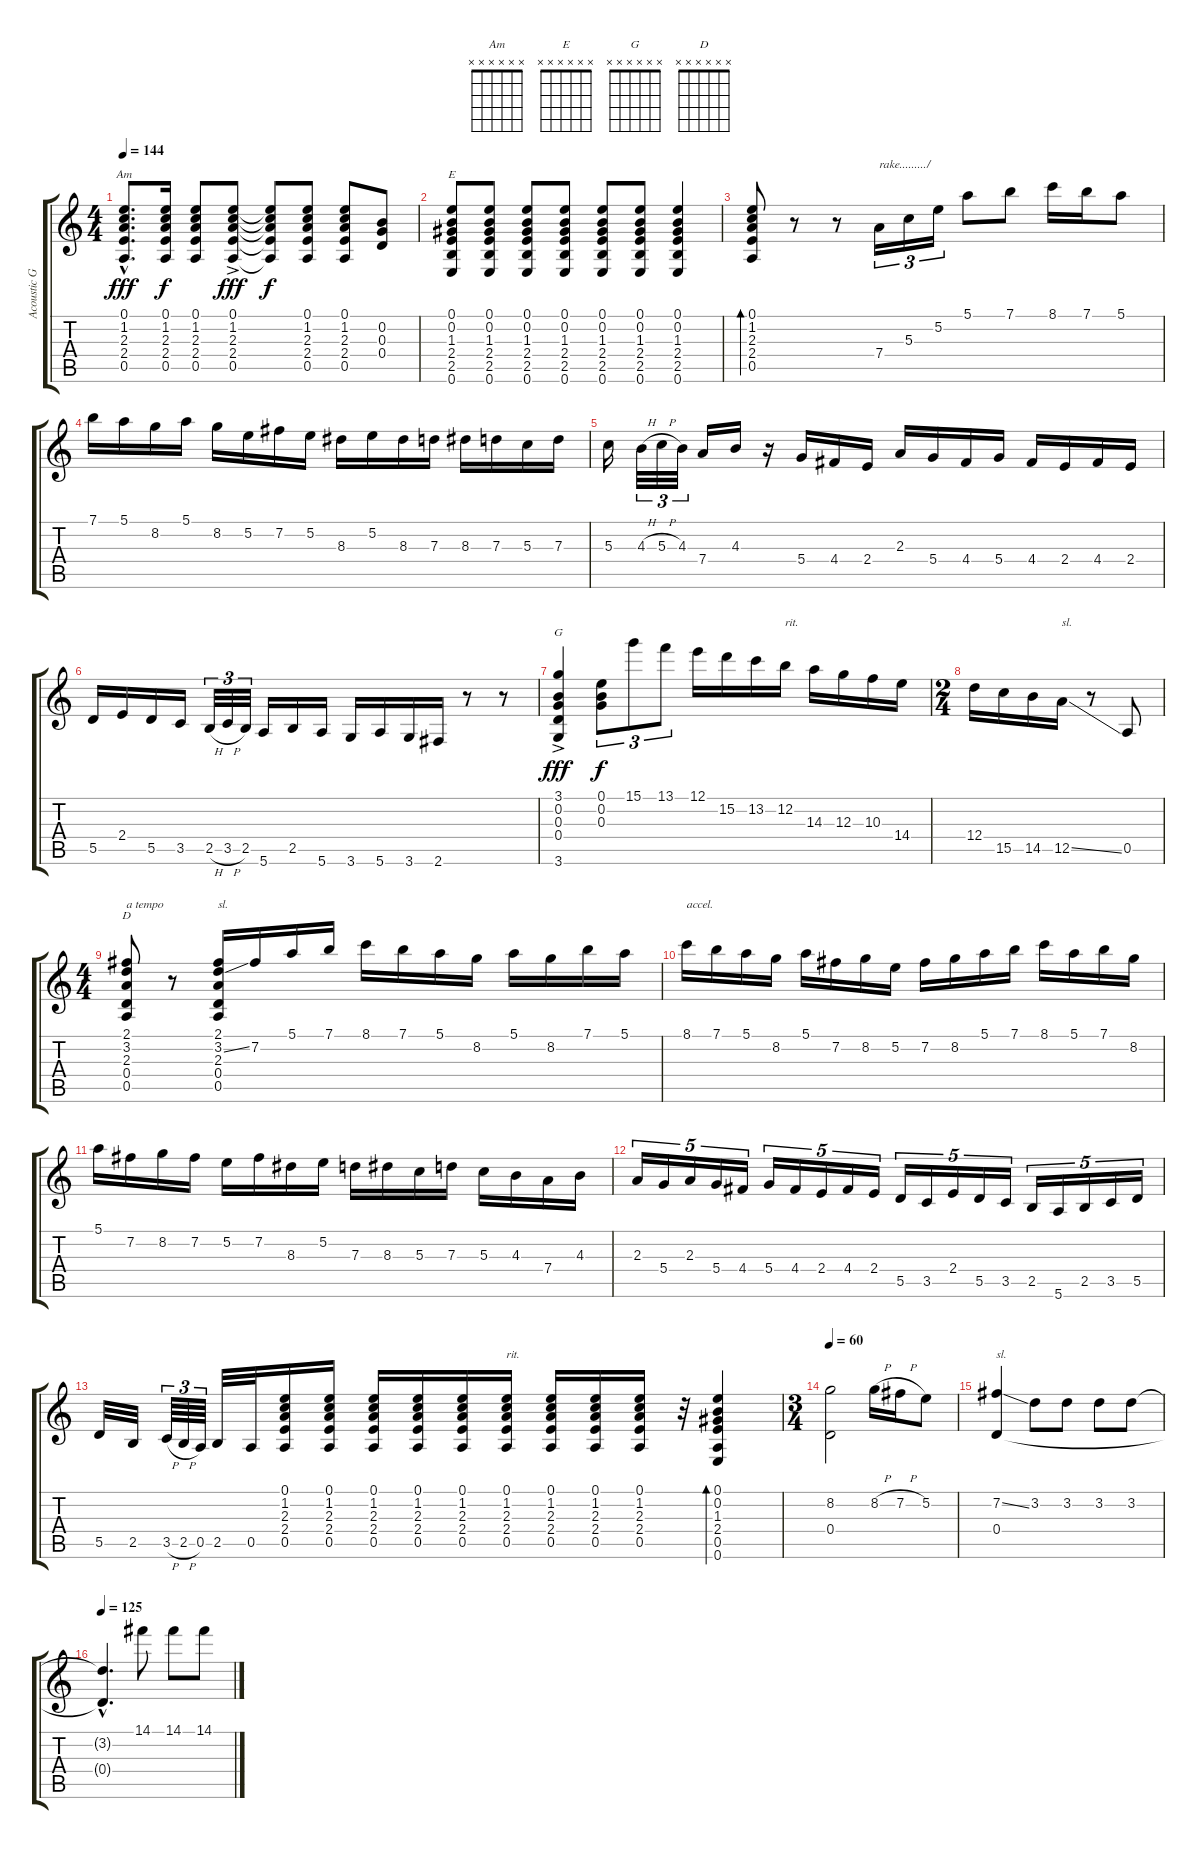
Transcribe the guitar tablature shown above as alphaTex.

\track ("Acoustic Guitar 1" "Acoustic G") {instrument acousticguitarsteel}
\staff {score tabs}
\tuning (E4 B3 G3 D3 A2 E2) {hide}
\chord ("Am" x x x x x x) {firstfret 0}
\chord ("E" x x x x x x) {firstfret 0}
\chord ("G" x x x x x x) {firstfret 0}
\chord ("D" x x x x x x) {firstfret 0}
\ts (4 4)
\tempo 144
\clef g2
\ks c
(0.1{hac} 1.2{hac} 2.3{hac} 2.4{hac} 0.5{hac}).8{d ch "Am" dy fff} (0.1 1.2 2.3 2.4 0.5).16{dy f} (0.1 1.2 2.3 2.4 0.5).8 (0.1 1.2 2.3{ac} 2.4 0.5).8{dy fff} (0.1{t} 1.2{t} 2.3{t} 2.4{t} 0.5{t}).8{dy f} (0.1 1.2 2.3 2.4 0.5).8 (0.1 1.2 2.3 2.4 0.5).8 (0.2 0.3 0.4).8 |
(0.1 0.2 1.3 2.4 2.5 0.6).8{ch "E"} (0.1 0.2 1.3 2.4 2.5 0.6).8 (0.1 0.2 1.3 2.4 2.5 0.6).8 (0.1 0.2 1.3 2.4 2.5 0.6).8 (0.1 0.2 1.3 2.4 2.5 0.6).8 (0.1 0.2 1.3 2.4 2.5 0.6).8 (0.1 0.2 1.3 2.4 2.5 0.6).4 |
(0.1 1.2 2.3 2.4 0.5).8{bd 480} r.8 r.8 7.4.16{tu (3 2) txt "rake........./"} 5.3.16{tu (3 2)} 5.2.16{tu (3 2)} 5.1.8 7.1.8 8.1.16 7.1.16 5.1.8 |
7.1.16 5.1.16 8.2.16 5.1.16 8.2.16 5.2.16 7.2.16 5.2.16 8.3.16 5.2.16 8.3.16 7.3.16 8.3.16 7.3.16 5.3.16 7.3.16 |
5.3.16 4.3{h}.32{tu (3 2)} 5.3{h}.32{tu (3 2)} 4.3.32{tu (3 2)} 7.4.16 4.3.16 r.16 5.4.16 4.4.16 2.4.16 2.3.16 5.4.16 4.4.16 5.4.16 4.4.16 2.4.16 4.4.16 2.4.16 |
5.5.16 2.4.16 5.5.16 3.5.16 2.5{h}.32{tu (3 2)} 3.5{h}.32{tu (3 2)} 2.5.32{tu (3 2)} 5.6.16 2.5.16 5.6.16 3.6.16 5.6.16 3.6.16 2.6.16 r.8 r.8 |
(3.1 0.2 0.3 0.4 3.6{ac}).4{ch "G" dy fff} (0.1 0.2 0.3).8{tu (3 2) dy f} 15.1.8{tu (3 2)} 13.1.8{tu (3 2)} 12.1.16 15.2.16 13.2.16 12.2.16{txt "rit."} 14.3.16 12.3.16 10.3.16 14.4.16 |
\ts (2 4)
12.4.16 15.5.16 14.5.16 12.5{ss}.16{txt "sl."} r.8 0.5.8 |
\ts (4 4)
(2.1 3.2 2.3 0.4 0.5).8{ch "D" txt "a tempo"} r.8 (2.1 3.2{ss} 2.3 0.4 0.5).16{txt "sl."} 7.2.16 5.1.16 7.1.16 8.1.16 7.1.16 5.1.16 8.2.16 5.1.16 8.2.16 7.1.16 5.1.16 |
8.1.16{txt "accel."} 7.1.16 5.1.16 8.2.16 5.1.16 7.2.16 8.2.16 5.2.16 7.2.16 8.2.16 5.1.16 7.1.16 8.1.16 5.1.16 7.1.16 8.2.16 |
5.1.16 7.2.16 8.2.16 7.2.16 5.2.16 7.2.16 8.3.16 5.2.16 7.3.16 8.3.16 5.3.16 7.3.16 5.3.16 4.3.16 7.4.16 4.3.16 |
2.3.16{tu (5 4)} 5.4.16{tu (5 4)} 2.3.16{tu (5 4)} 5.4.16{tu (5 4)} 4.4.16{tu (5 4)} 5.4.16{tu (5 4)} 4.4.16{tu (5 4)} 2.4.16{tu (5 4)} 4.4.16{tu (5 4)} 2.4.16{tu (5 4)} 5.5.16{tu (5 4)} 3.5.16{tu (5 4)} 2.4.16{tu (5 4)} 5.5.16{tu (5 4)} 3.5.16{tu (5 4)} 2.5.16{tu (5 4)} 5.6.16{tu (5 4)} 2.5.16{tu (5 4)} 3.5.16{tu (5 4)} 5.5.16{tu (5 4)} |
5.5.32 2.5.32 3.5{h}.64{tu (3 2)} 2.5{h}.64{tu (3 2)} 0.5.64{tu (3 2)} 2.5.32 0.5.32 (0.1 1.2 2.3 2.4 0.5).16 (0.1 1.2 2.3 2.4 0.5).16 (0.1 1.2 2.3 2.4 0.5).16 (0.1 1.2 2.3 2.4 0.5).16 (0.1 1.2 2.3 2.4 0.5).16 (0.1 1.2 2.3 2.4 0.5).16{txt "rit."} (0.1 1.2 2.3 2.4 0.5).16 (0.1 1.2 2.3 2.4 0.5).16 (0.1 1.2 2.3 2.4 0.5).16 r.32 (0.1 0.2 1.3 2.4 0.5 0.6).4{bd 120} |
\ts (3 4)
\tempo 60
(8.2 0.4).2 8.2{h}.16 7.2{h}.16 5.2.8 |
(7.2{ss} 0.4).4{txt "sl."} 3.2.8 3.2.8 3.2.8 3.2.8 |
\tempo 125
(3.2{hac t} 0.4{hac t}).4{d} 14.1.8 14.1.8 14.1.8
